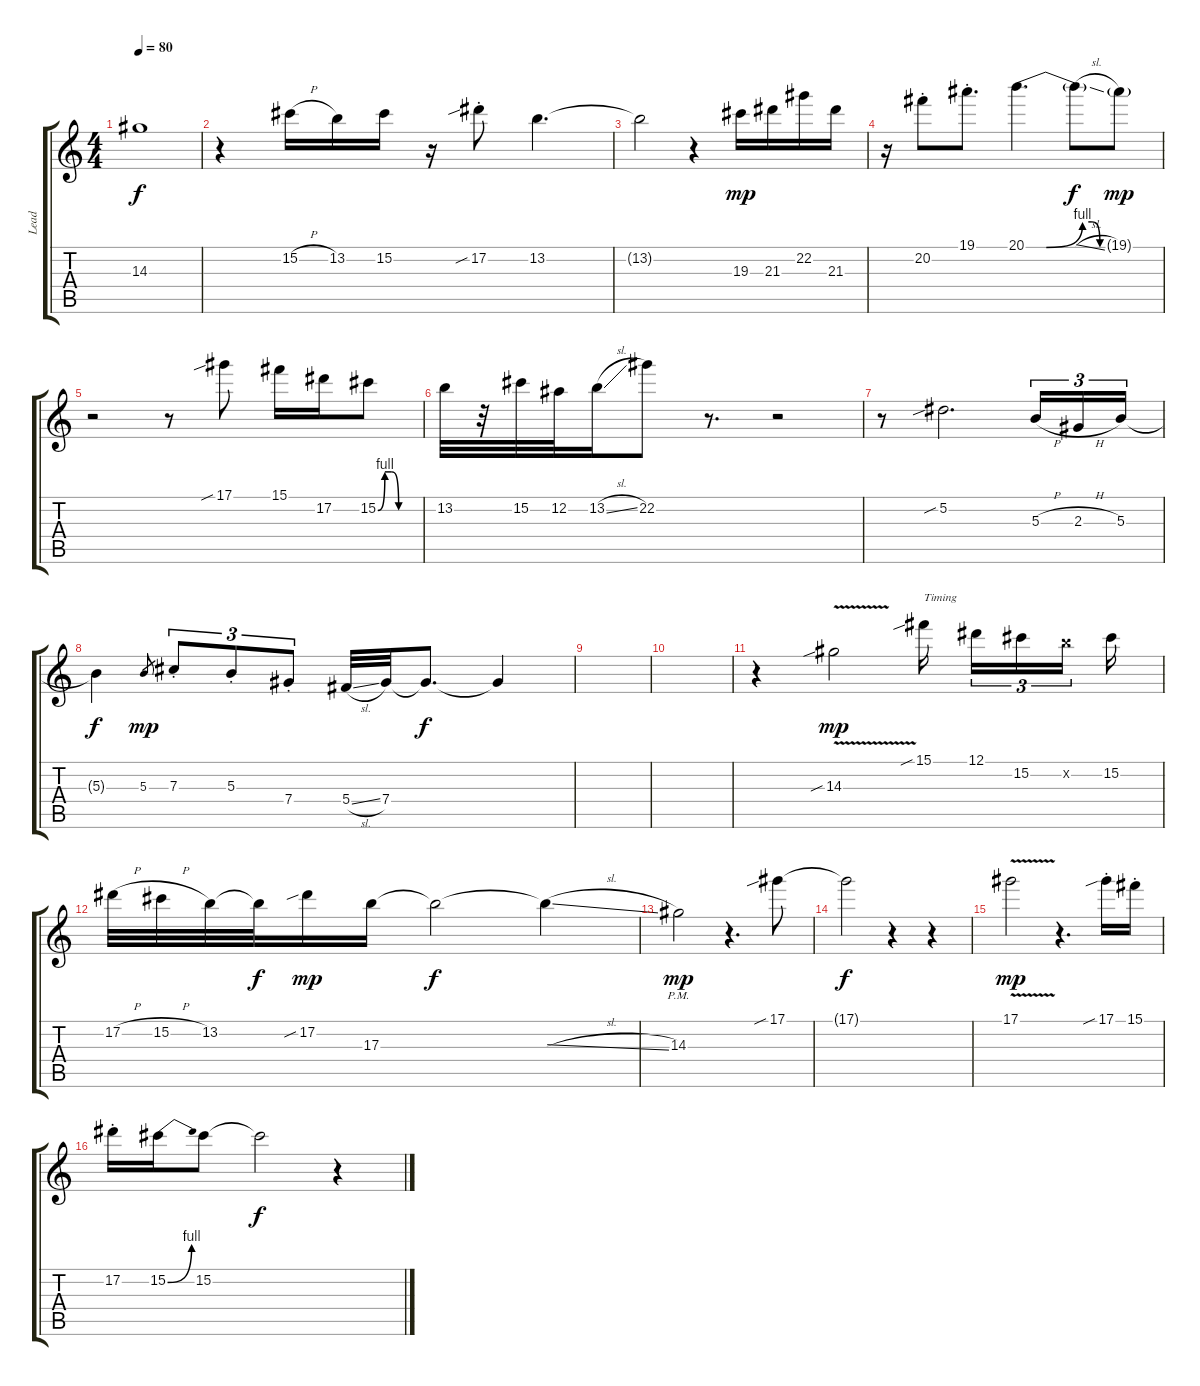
\track ("Lead" "Lead") {instrument overdrivenguitar}
\staff {score tabs}
\tuning (Eb4 Bb3 Gb3 Db3 Ab2 Eb2) {hide}
\ts (4 4)
\tempo 80
\clef g2
\ks c
14.3{t}.1{dy f} |
r.4{volume 11} 15.2{h}.16 13.2.16 15.2.16 r.16 17.2{sib st}.8 13.2.4{d volume 1} |
13.2{t}.2 r.4{volume 11} 19.3.16{dy mp} 21.3.16 22.2.16 21.3.16 |
r.16 20.2{st}.8 19.1{st}.8{d} 20.1{be (custom 0 0 15 0 42 4 49 4 55 0 60 0)}.4{d volume 1} 20.1{sl t}.8{dy f} 19.1{g}.8{dy mp} |
r.2 r.8{volume 11} 17.1{sib}.8 15.1.16 17.2.16 15.2{be (custom 0 0 10 4 20 4 30 0 60 0)}.8 |
13.2.32 r.32 15.2.32 12.2.32 13.2{sl}.16 22.2.8 r.8{d} r.2 |
r.8 5.2{sib}.2{d} 5.3{h}.16{tu (3 2)} 2.3{h}.16{tu (3 2)} 5.3.16{tu (3 2)} |
5.3{t}.4{dy f} 5.3.8{gr dy mp} 7.3{st}.8{tu (3 2)} 5.3{st}.8{tu (3 2)} 7.4{st}.8{tu (3 2)} 5.4{sl}.32 7.4.32 7.4{t}.8{d dy f} 7.4{t}.4 |
|
|
r.4 14.3{v sib}.2{dy mp} 15.1{sib}.16{txt "Timing" beam splitsecondary} 12.1.16{tu (3 2)} 15.2.16{tu (3 2)} 13.2{x}.16{tu (3 2) beam splitsecondary} 15.2.16 |
17.2{h}.32 15.2{h}.32 13.2.32 13.2{t}.32{dy f} 17.2{sib}.16{dy mp} 17.3.16{volume 8} 17.3{t}.2{dy f} 17.3{sl t}.4 |
14.3{pm}.2{dy mp} r.4{d volume 11} 17.1{sib}.8{volume 3} |
17.1{t}.2{dy f} r.4 r.4{volume 11} |
17.1{v}.2{dy mp volume 3} r.4{d volume 11} 17.1{sib st}.16 15.1{st}.16 |
17.2{st}.16 15.2{be (bend 0 0 60 4)}.16 15.2.8{volume 3} 15.2{t}.2{dy f} r.4{volume 11}
